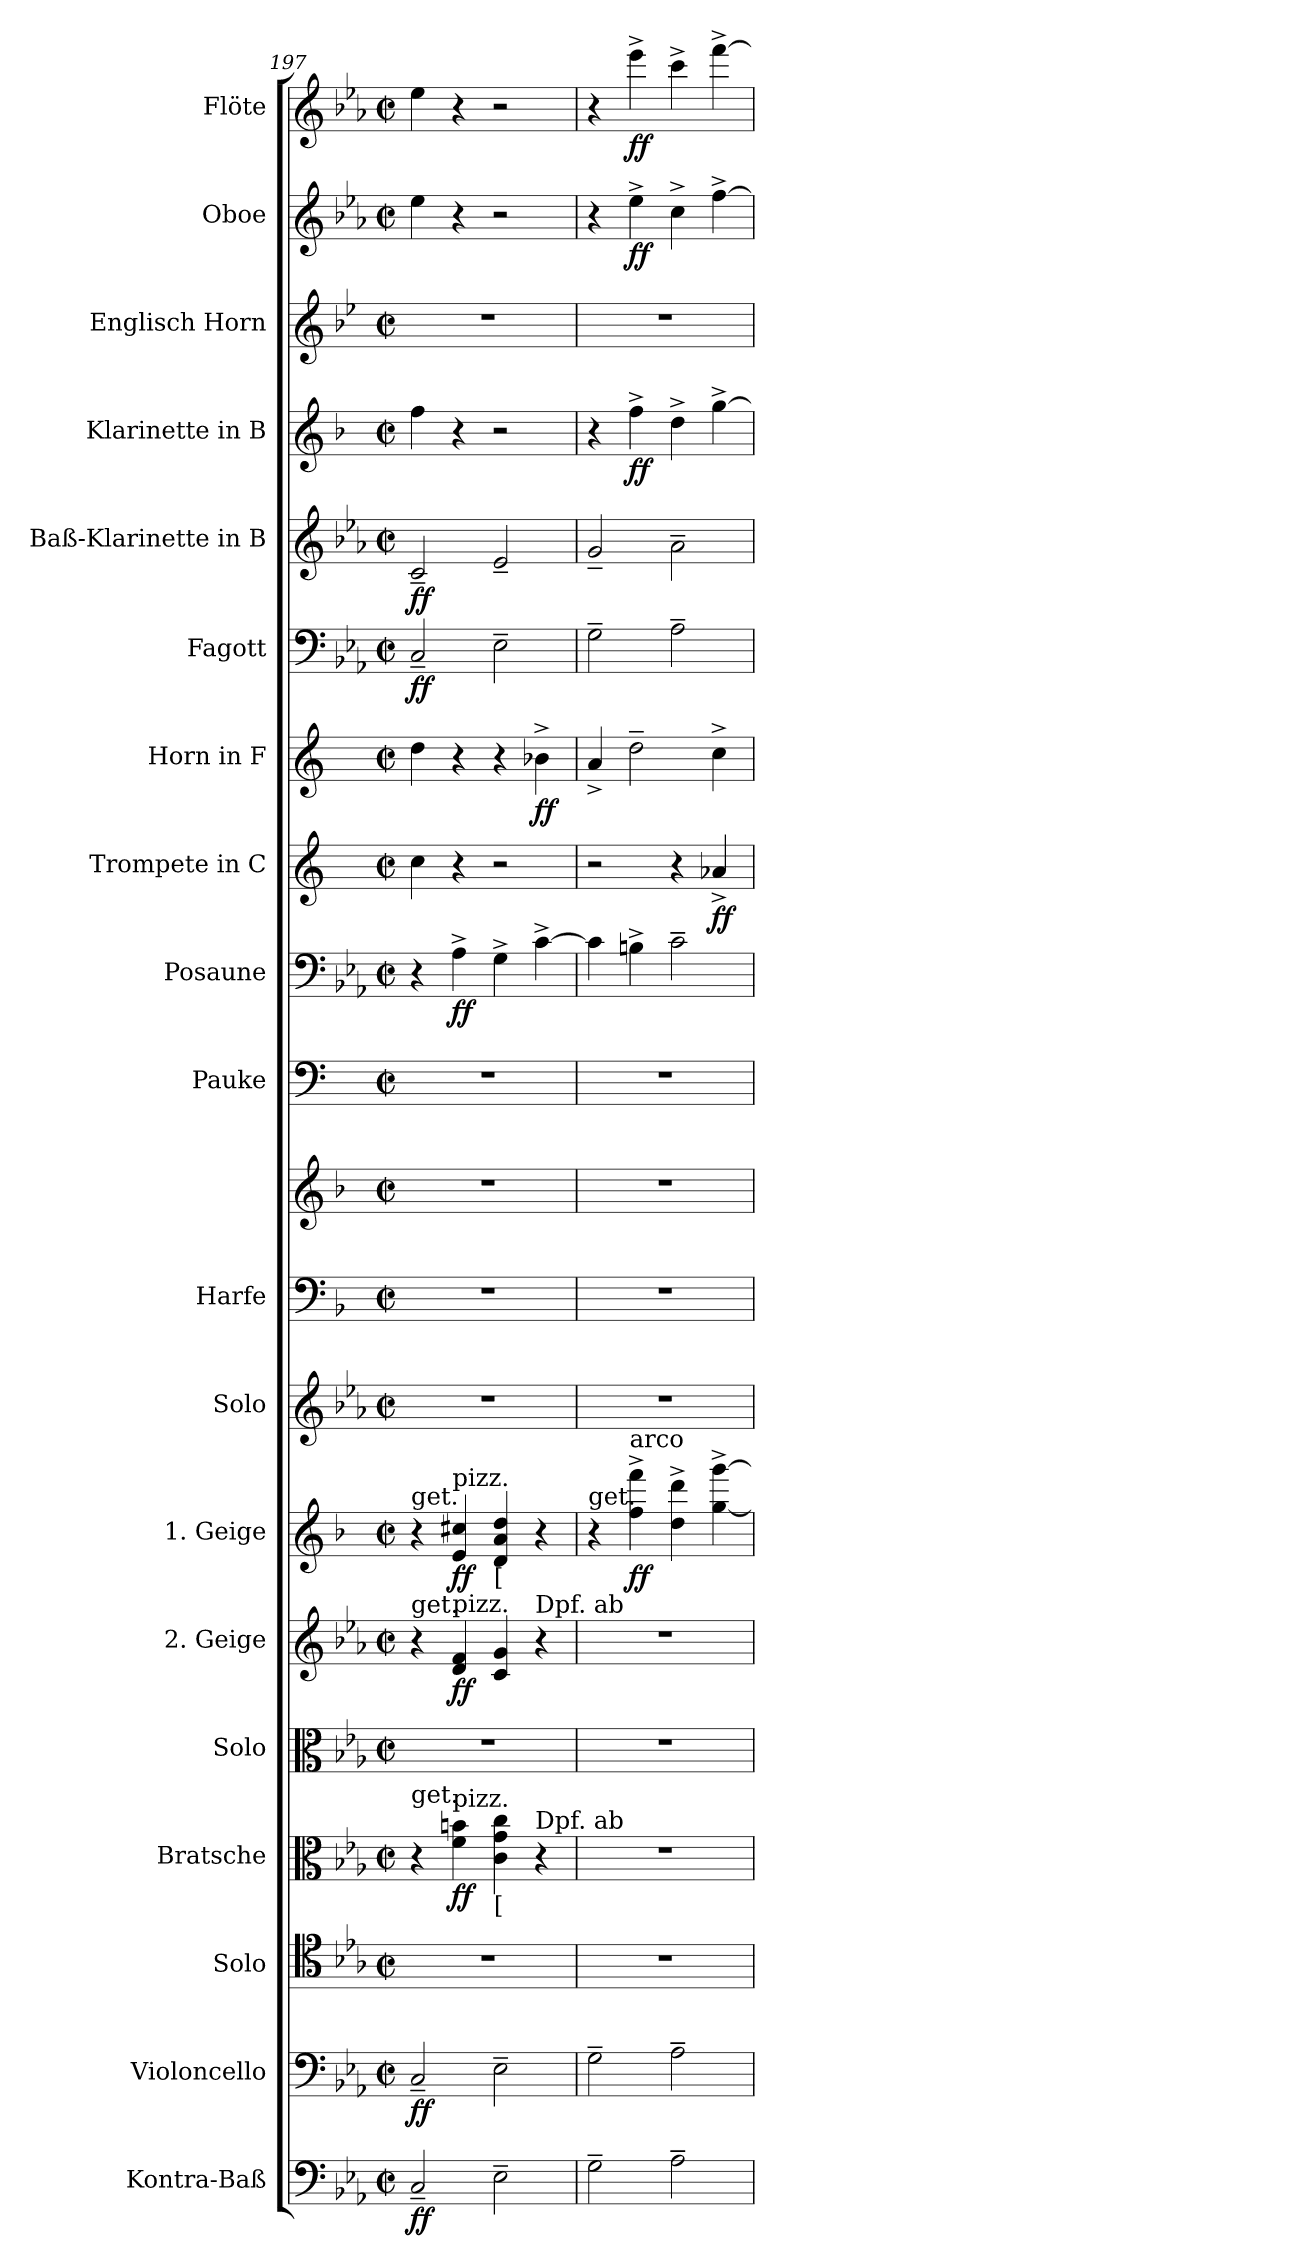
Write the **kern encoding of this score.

**kern	**dynam	**kern	**dynam	**kern	**kern	**dynam	**kern	**kern	**dynam	**kern	**dynam	**kern	**kern	**kern	**kern	**kern	**dynam	**kern	**dynam	**kern	**dynam	**kern	**dynam	**kern	**dynam	**kern	**dynam	**kern	**kern	**dynam	**kern	**dynam
*part19	*part19	*part18	*part18	*part17	*part16	*part16	*part15	*part14	*part14	*part13	*part13	*part12	*part11	*part11	*part10	*part9	*part9	*part8	*part8	*part7	*part7	*part6	*part6	*part5	*part5	*part4	*part4	*part3	*part2	*part2	*part1	*part1
*staff20	*staff20	*staff19	*staff19	*staff18	*staff17	*staff17	*staff16	*staff15	*staff15	*staff14	*staff14	*staff13	*staff12	*staff11	*staff10	*staff9	*staff9	*staff8	*staff8	*staff7	*staff7	*staff6	*staff6	*staff5	*staff5	*staff4	*staff4	*staff3	*staff2	*staff2	*staff1	*staff1
*I"Kontra-Baß	*	*I"Violoncello	*	*I"Solo	*I"Bratsche	*	*I"Solo	*I"2. Geige	*	*I"1. Geige	*	*I"Solo	*I"Harfe	*	*I"Pauke	*I"Posaune	*	*I"Trompete in C	*	*I"Horn in F	*	*I"Fagott	*	*I"Baß-Klarinette in B	*	*I"Klarinette in B	*	*I"Englisch Horn	*I"Oboe	*	*I"Flöte	*
*	*	*I'Vlc.	*	*I'Solo	*I'Br.	*	*I'Solo	*I'2. Gg	*	*I'1. Gg.	*	*I'Solo	*I'Hrf.	*	*I'Pk.	*I'Pos.	*	*I'Trp.	*	*I'Hr. F	*	*I'Fg.	*	*	*	*I'Kl. B	*	*I'E. H.	*I'Ob.	*	*I'Fl.	*
*clefF4	*	*clefF4	*	*clefC4	*clefC3	*	*clefC3	*clefG2	*	*clefG2	*	*clefG2	*clefF4	*clefG2	*clefF4	*clefF4	*	*clefG2	*	*clefG2	*	*clefF4	*	*clefG2	*	*clefG2	*	*clefG2	*clefG2	*	*clefG2	*
*ITrd7c12	*	*	*	*	*	*	*	*	*	*ITrd1c2	*	*	*ITrd1c2	*ITrd1c2	*	*	*	*	*	*ITrd4c7	*	*	*	*ITrd8c14	*	*ITrd1c2	*	*ITrd4c7	*	*	*	*
*k[b-e-a-]	*	*k[b-e-a-]	*	*k[b-e-a-]	*k[b-e-a-]	*	*k[b-e-a-]	*k[b-e-a-]	*	*k[b-e-a-]	*	*k[b-e-a-]	*k[b-e-a-]	*k[b-e-a-]	*k[]	*k[b-e-a-]	*	*k[]	*	*k[b-]	*	*k[b-e-a-]	*	*k[b-e-a-]	*	*k[b-e-a-]	*	*k[b-e-a-]	*k[b-e-a-]	*	*k[b-e-a-]	*
*M2/2	*	*M2/2	*	*M2/2	*M2/2	*	*M2/2	*M2/2	*	*M2/2	*	*M2/2	*M2/2	*M2/2	*M2/2	*M2/2	*	*M2/2	*	*M2/2	*	*M2/2	*	*M2/2	*	*M2/2	*	*M2/2	*M2/2	*	*M2/2	*
*met(c|)	*	*met(c|)	*	*met(c|)	*met(c|)	*	*met(c|)	*met(c|)	*	*met(c|)	*	*met(c|)	*met(c|)	*met(c|)	*met(c|)	*met(c|)	*	*met(c|)	*	*met(c|)	*	*met(c|)	*	*met(c|)	*	*met(c|)	*	*met(c|)	*met(c|)	*	*met(c|)	*
*MM116	*	*MM116	*	*MM116	*MM116	*	*MM116	*MM116	*	*MM116	*	*MM116	*MM116	*MM116	*MM116	*MM116	*	*MM116	*	*MM116	*	*MM116	*	*MM116	*	*MM116	*	*MM116	*MM116	*	*MM116	*
=197	=197	=197	=197	=197	=197	=197	=197	=197	=197	=197	=197	=197	=197	=197	=197	=197	=197	=197	=197	=197	=197	=197	=197	=197	=197	=197	=197	=197	=197	=197	=197	=197
!	!	!	!	!	!	!	!	!	!	!LO:TX:a:t=get.	!	!	!	!	!	!	!	!	!	!	!	!	!	!	!	!	!	!	!	!	!	!
!	!	!	!	!	!	!	!	!LO:TX:a:t=get.	!	!	!	!	!	!	!	!	!	!	!	!	!	!	!	!	!	!	!	!	!	!	!	!
!	!	!	!	!	!LO:TX:a:t=get.	!	!	!	!	!	!	!	!	!	!	!	!	!	!	!	!	!	!	!	!	!	!	!	!	!	!	!
!	!LO:DY:b	!	!LO:DY:b	!	!	!	!	!	!	!	!	!	!	!	!	!	!	!	!	!	!	!	!LO:DY:b	!	!LO:DY:b	!	!	!	!	!	!	!
2CC~/	ff	2C~/	ff	1r	4r	.	1r	4r	.	4r	.	1r	1r	1r	1r	4r	.	4cc\	.	4g\	.	2C~/	ff	2C~/	ff	4ee-\	.	1r	4ee-\	.	4ee-\	.
!	!	!	!	!	!	!	!	!	!	!LO:TX:a:t=pizz.	!	!	!	!	!	!	!	!	!	!	!	!	!	!	!	!	!	!	!	!	!	!
!	!	!	!	!	!	!	!	!LO:TX:a:t=pizz.	!	!	!	!	!	!	!	!	!	!	!	!	!	!	!	!	!	!	!	!	!	!	!	!
!	!	!	!	!	!LO:TX:a:t=pizz.	!	!	!	!	!	!	!	!	!	!	!	!	!	!	!	!	!	!	!	!	!	!	!	!	!	!	!
!	!	!	!	!	!	!LO:DY:b	!	!	!LO:DY:b	!	!LO:DY:b	!	!	!	!	!	!LO:DY:b	!	!	!	!	!	!	!	!	!	!	!	!	!	!	!
.	.	.	.	.	4f\ 4bn\	ff	.	4d/ 4f/	ff	4d/ 4bn/	ff	.	.	.	.	4A-^\	ff	4r	.	4r	.	.	.	.	.	4r	.	.	4r	.	4r	.
!	!	!	!	!	!	!	!	!	!	!LO:TX:b:t=[	!	!	!	!	!	!	!	!	!	!	!	!	!	!	!	!	!	!	!	!	!	!
!	!	!	!	!	!LO:TX:b:t=[	!	!	!	!	!	!	!	!	!	!	!	!	!	!	!	!	!	!	!	!	!	!	!	!	!	!	!
2EE-~\	.	2E-~\	.	.	4c\ 4g\ 4cc\	.	.	4c/ 4g/	.	4c/ 4g/ 4cc/	.	.	.	.	.	4G^\	.	2r	.	4r	.	2E-~\	.	2E-~/	.	2r	.	.	2r	.	2r	.
!	!	!	!	!	!	!	!	!LO:TX:a:t=Dpf. ab	!	!	!	!	!	!	!	!	!	!	!	!	!	!	!	!	!	!	!	!	!	!	!	!
!	!	!	!	!	!LO:TX:a:t=Dpf. ab	!	!	!	!	!	!	!	!	!	!	!	!	!	!	!	!	!	!	!	!	!	!	!	!	!	!	!
!	!	!	!	!	!	!	!	!	!	!	!	!	!	!	!	!	!	!	!	!	!LO:DY:b	!	!	!	!	!	!	!	!	!	!	!
.	.	.	.	.	4r	.	.	4r	.	4r	.	.	.	.	.	[4c^\	.	.	.	4e-X^\	ff	.	.	.	.	.	.	.	.	.	.	.
=198	=198	=198	=198	=198	=198	=198	=198	=198	=198	=198	=198	=198	=198	=198	=198	=198	=198	=198	=198	=198	=198	=198	=198	=198	=198	=198	=198	=198	=198	=198	=198	=198
!	!	!	!	!	!	!	!	!	!	!LO:TX:a:t=get.	!	!	!	!	!	!	!	!	!	!	!	!	!	!	!	!	!	!	!	!	!	!
2GG~\	.	2G~\	.	1r	1r	.	1r	1r	.	4r	.	1r	1r	1r	1r	4c\]	.	2r	.	4d^/	.	2G~\	.	2G~/	.	4r	.	1r	4r	.	4r	.
!	!	!	!	!	!	!	!	!	!	!LO:TX:a:t=arco	!	!	!	!	!	!	!	!	!	!	!	!	!	!	!	!	!	!	!	!	!	!
!	!	!	!	!	!	!	!	!	!	!	!LO:DY:b	!	!	!	!	!	!	!	!	!	!	!	!	!	!	!	!LO:DY:b	!	!	!LO:DY:b	!	!LO:DY:b
.	.	.	.	.	.	.	.	.	.	4ee-\^ 4eee-\^	ff	.	.	.	.	4Bn^\	.	.	.	2g~\	.	.	.	.	.	4ee-^\	ff	.	4ee-^\	ff	4eee-^\	ff
2AA-~\	.	2A-~\	.	.	.	.	.	.	.	4cc\^ 4ccc\^	.	.	.	.	.	2c~\	.	4r	.	.	.	2A-~\	.	2A-~\	.	4cc^\	.	.	4cc^\	.	4ccc^\	.
!	!	!	!	!	!	!	!	!	!	!	!	!	!	!	!	!	!	!	!LO:DY:b	!	!	!	!	!	!	!	!	!	!	!	!	!
.	.	.	.	.	.	.	.	.	.	[4ff\^ [4fff\^	.	.	.	.	.	.	.	4a-X^/	ff	4f^\	.	.	.	.	.	[4ff^\	.	.	[4ff^\	.	[4fff^\	.
=	=	=	=	=	=	=	=	=	=	=	=	=	=	=	=	=	=	=	=	=	=	=	=	=	=	=	=	=	=	=	=	=
*-	*-	*-	*-	*-	*-	*-	*-	*-	*-	*-	*-	*-	*-	*-	*-	*-	*-	*-	*-	*-	*-	*-	*-	*-	*-	*-	*-	*-	*-	*-	*-	*-
